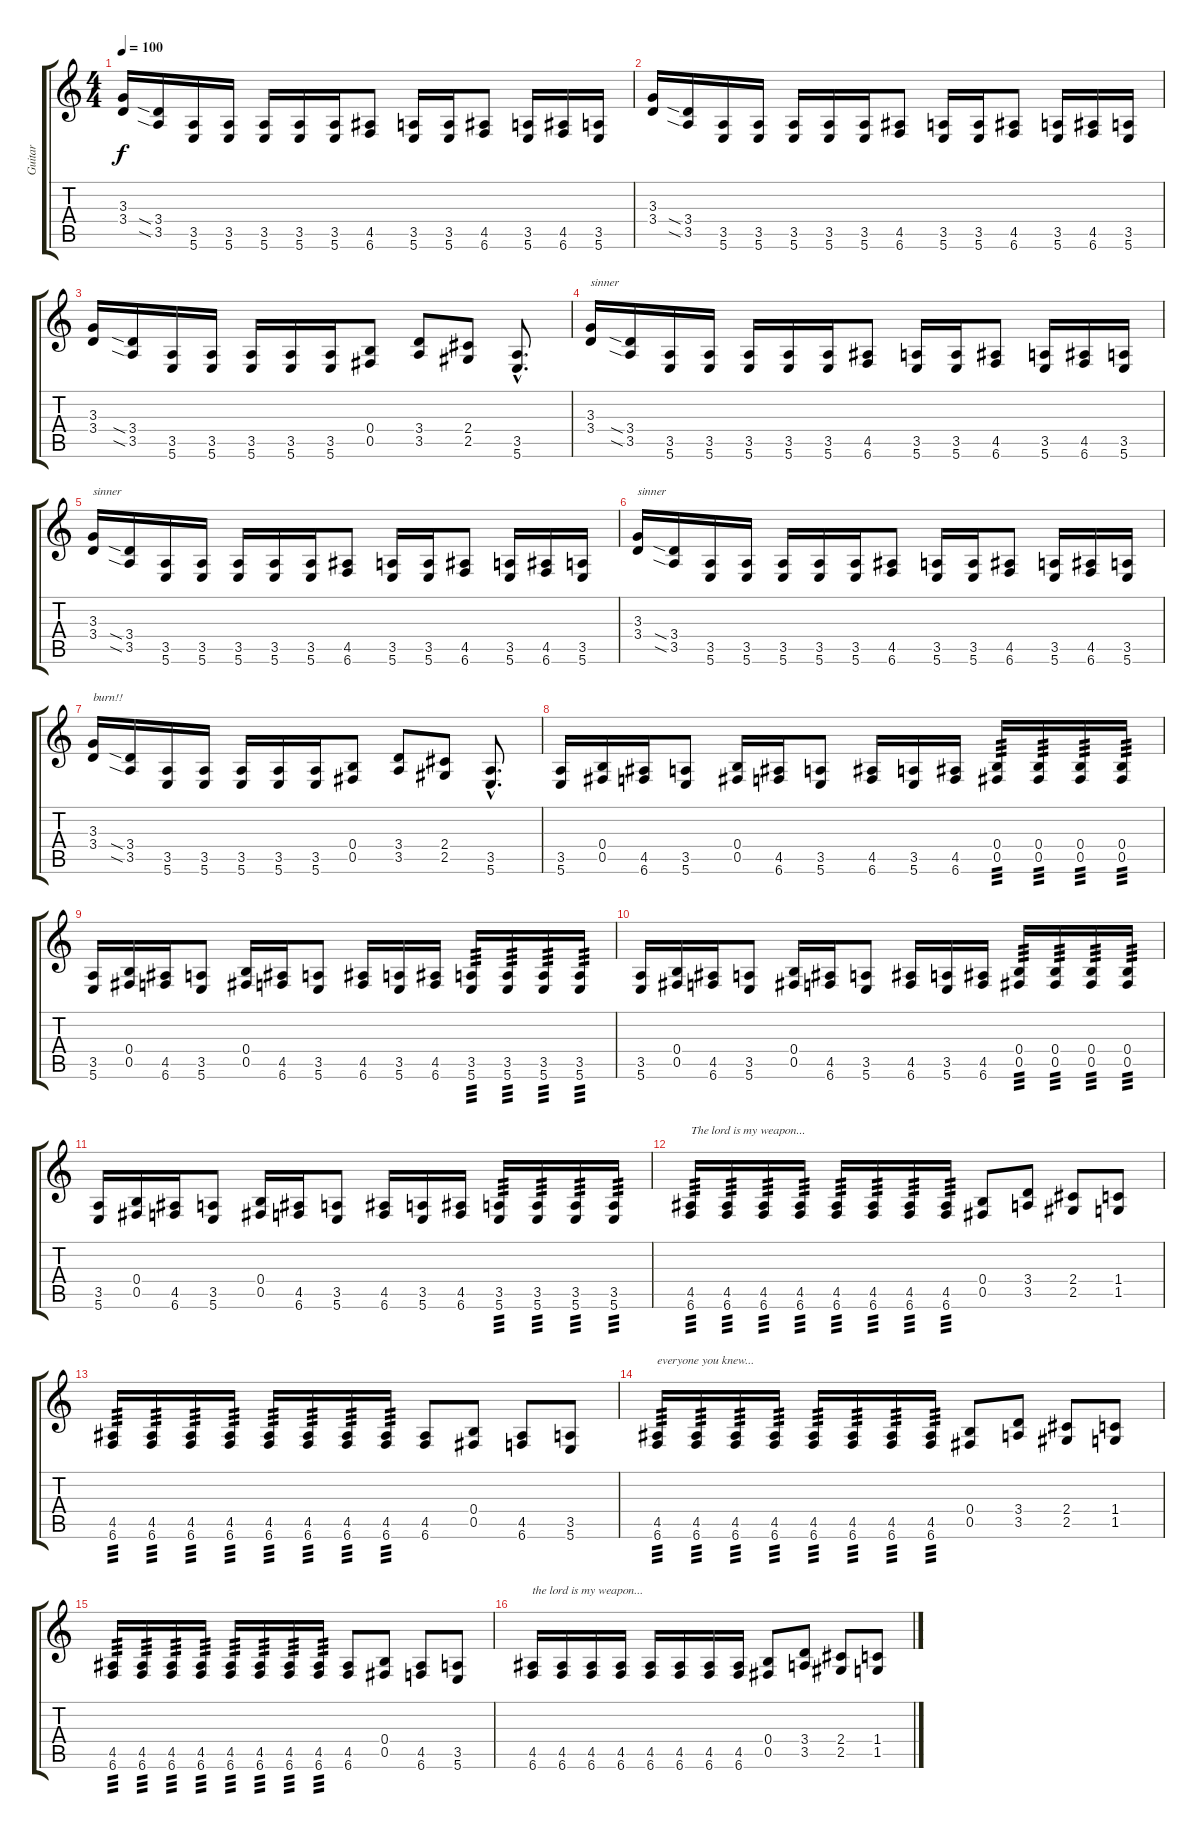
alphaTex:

\track ("Guitar" "Guitar") {instrument overdrivenguitar}
\staff {score tabs}
\tuning (Db4 Ab3 E3 B2 Gb2 B1) {hide}
\ts (4 4)
\tempo 100
\clef g2
\ks c
(3.3 3.4).16{dy f} (3.4{sia} 3.5{sia}).16 (3.5 5.6).16 (3.5 5.6).16 (3.5 5.6).16 (3.5 5.6).16 (3.5 5.6).16 (4.5 6.6).8 (3.5 5.6).16 (3.5 5.6).16 (4.5 6.6).8 (3.5 5.6).16 (4.5 6.6).16 (3.5 5.6).16 |
(3.3 3.4).16 (3.4{sia} 3.5{sia}).16 (3.5 5.6).16 (3.5 5.6).16 (3.5 5.6).16 (3.5 5.6).16 (3.5 5.6).16 (4.5 6.6).8 (3.5 5.6).16 (3.5 5.6).16 (4.5 6.6).8 (3.5 5.6).16 (4.5 6.6).16 (3.5 5.6).16 |
(3.3 3.4).16 (3.4{sia} 3.5{sia}).16 (3.5 5.6).16 (3.5 5.6).16 (3.5 5.6).16 (3.5 5.6).16 (3.5 5.6).16 (0.4 0.5).8 (3.4 3.5).8 (2.4 2.5).8 (3.5{hac} 5.6{hac}).8{d} |
(3.3 3.4).16{txt "sinner"} (3.4{sia} 3.5{sia}).16 (3.5 5.6).16 (3.5 5.6).16 (3.5 5.6).16 (3.5 5.6).16 (3.5 5.6).16 (4.5 6.6).8 (3.5 5.6).16 (3.5 5.6).16 (4.5 6.6).8 (3.5 5.6).16 (4.5 6.6).16 (3.5 5.6).16 |
(3.3 3.4).16{txt "sinner"} (3.4{sia} 3.5{sia}).16 (3.5 5.6).16 (3.5 5.6).16 (3.5 5.6).16 (3.5 5.6).16 (3.5 5.6).16 (4.5 6.6).8 (3.5 5.6).16 (3.5 5.6).16 (4.5 6.6).8 (3.5 5.6).16 (4.5 6.6).16 (3.5 5.6).16 |
(3.3 3.4).16{txt "sinner"} (3.4{sia} 3.5{sia}).16 (3.5 5.6).16 (3.5 5.6).16 (3.5 5.6).16 (3.5 5.6).16 (3.5 5.6).16 (4.5 6.6).8 (3.5 5.6).16 (3.5 5.6).16 (4.5 6.6).8 (3.5 5.6).16 (4.5 6.6).16 (3.5 5.6).16 |
(3.3 3.4).16{txt "burn!!"} (3.4{sia} 3.5{sia}).16 (3.5 5.6).16 (3.5 5.6).16 (3.5 5.6).16 (3.5 5.6).16 (3.5 5.6).16 (0.4 0.5).8 (3.4 3.5).8 (2.4 2.5).8 (3.5{hac} 5.6{hac}).8{d} |
(3.5 5.6).16 (0.4 0.5).16 (4.5 6.6).16 (3.5 5.6).8 (0.4 0.5).16 (4.5 6.6).16 (3.5 5.6).8 (4.5 6.6).16 (3.5 5.6).16 (4.5 6.6).16 (0.4 0.5).16{tp 3} (0.4 0.5).16{tp 3} (0.4 0.5).16{tp 3} (0.4 0.5).16{tp 3} |
(3.5 5.6).16 (0.4 0.5).16 (4.5 6.6).16 (3.5 5.6).8 (0.4 0.5).16 (4.5 6.6).16 (3.5 5.6).8 (4.5 6.6).16 (3.5 5.6).16 (4.5 6.6).16 (3.5 5.6).16{tp 3} (3.5 5.6).16{tp 3} (3.5 5.6).16{tp 3} (3.5 5.6).16{tp 3} |
(3.5 5.6).16 (0.4 0.5).16 (4.5 6.6).16 (3.5 5.6).8 (0.4 0.5).16 (4.5 6.6).16 (3.5 5.6).8 (4.5 6.6).16 (3.5 5.6).16 (4.5 6.6).16 (0.4 0.5).16{tp 3} (0.4 0.5).16{tp 3} (0.4 0.5).16{tp 3} (0.4 0.5).16{tp 3} |
(3.5 5.6).16 (0.4 0.5).16 (4.5 6.6).16 (3.5 5.6).8 (0.4 0.5).16 (4.5 6.6).16 (3.5 5.6).8 (4.5 6.6).16 (3.5 5.6).16 (4.5 6.6).16 (3.5 5.6).16{tp 3} (3.5 5.6).16{tp 3} (3.5 5.6).16{tp 3} (3.5 5.6).16{tp 3} |
(4.5 6.6).16{txt "The lord is my weapon..." tp 3} (4.5 6.6).16{tp 3} (4.5 6.6).16{tp 3} (4.5 6.6).16{tp 3} (4.5 6.6).16{tp 3} (4.5 6.6).16{tp 3} (4.5 6.6).16{tp 3} (4.5 6.6).16{tp 3} (0.4 0.5).8 (3.4 3.5).8 (2.4 2.5).8 (1.4 1.5).8 |
(4.5 6.6).16{tp 3} (4.5 6.6).16{tp 3} (4.5 6.6).16{tp 3} (4.5 6.6).16{tp 3} (4.5 6.6).16{tp 3} (4.5 6.6).16{tp 3} (4.5 6.6).16{tp 3} (4.5 6.6).16{tp 3} (4.5 6.6).8 (0.4 0.5).8 (4.5 6.6).8 (3.5 5.6).8 |
(4.5 6.6).16{txt "everyone you knew..." tp 3} (4.5 6.6).16{tp 3} (4.5 6.6).16{tp 3} (4.5 6.6).16{tp 3} (4.5 6.6).16{tp 3} (4.5 6.6).16{tp 3} (4.5 6.6).16{tp 3} (4.5 6.6).16{tp 3} (0.4 0.5).8 (3.4 3.5).8 (2.4 2.5).8 (1.4 1.5).8 |
(4.5 6.6).16{tp 3} (4.5 6.6).16{tp 3} (4.5 6.6).16{tp 3} (4.5 6.6).16{tp 3} (4.5 6.6).16{tp 3} (4.5 6.6).16{tp 3} (4.5 6.6).16{tp 3} (4.5 6.6).16{tp 3} (4.5 6.6).8 (0.4 0.5).8 (4.5 6.6).8 (3.5 5.6).8 |
(4.5 6.6).16{txt "the lord is my weapon..."} (4.5 6.6).16 (4.5 6.6).16 (4.5 6.6).16 (4.5 6.6).16 (4.5 6.6).16 (4.5 6.6).16 (4.5 6.6).16 (0.4 0.5).8 (3.4 3.5).8 (2.4 2.5).8 (1.4 1.5).8
